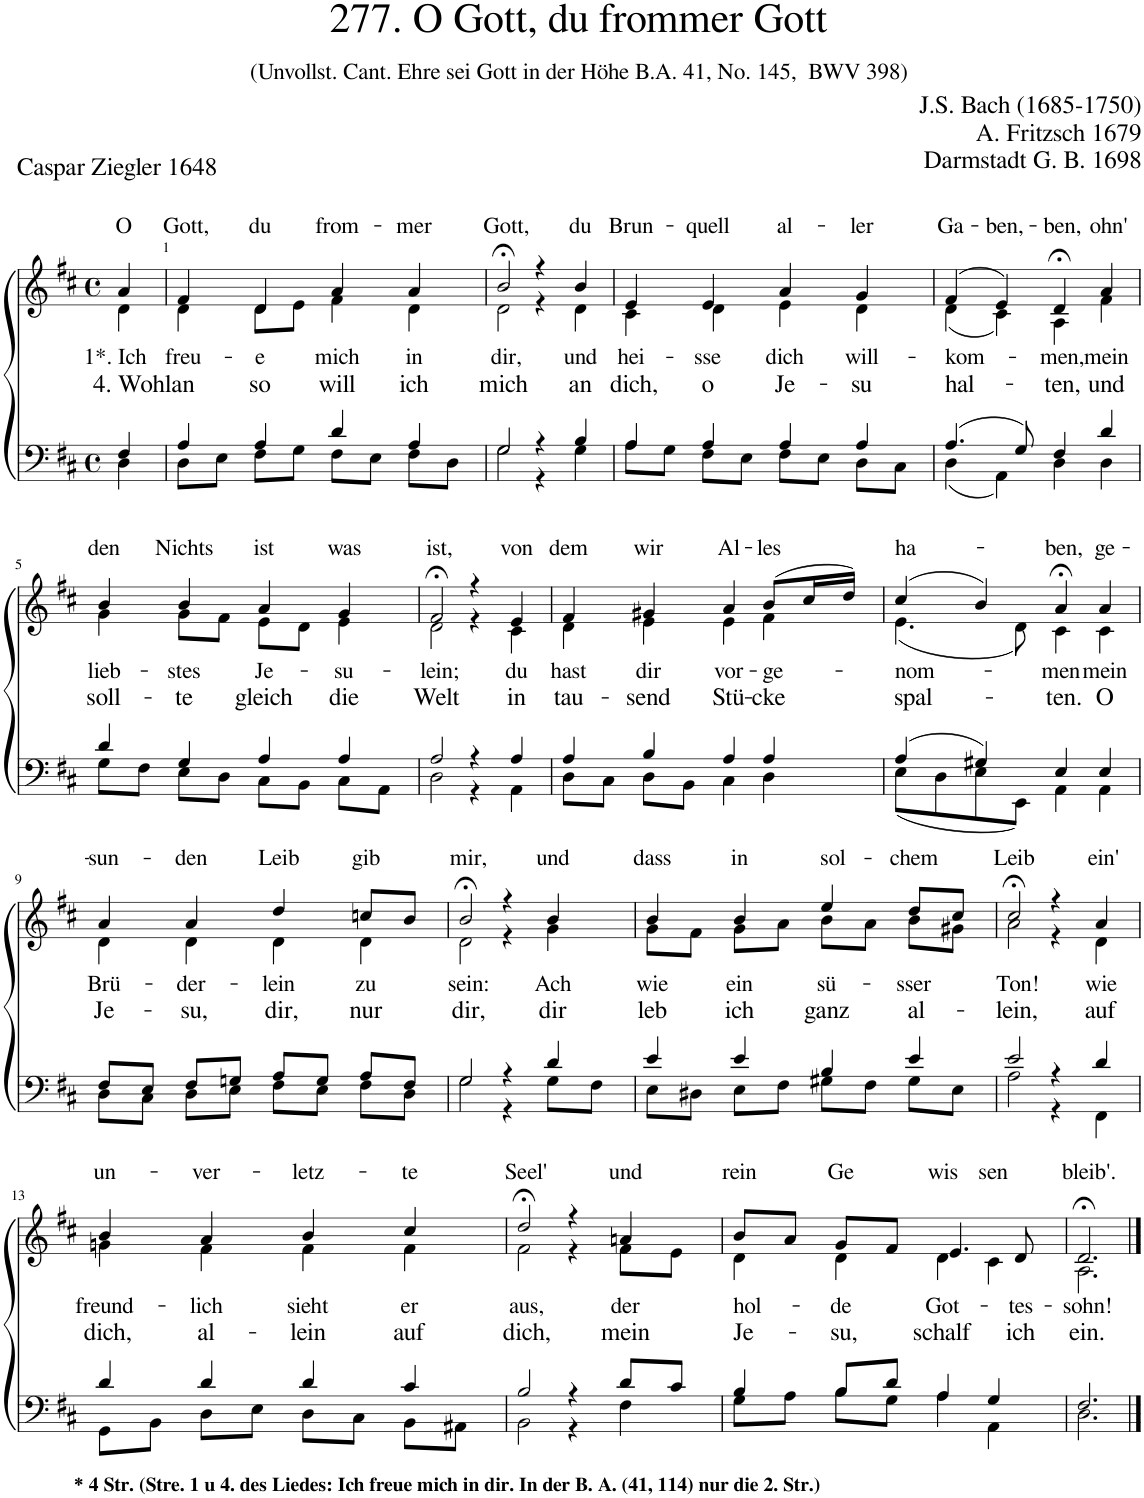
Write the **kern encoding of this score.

**kern	**kern	**text	**text
*part2	*part1	*part1	*part1
*staff2	*staff1	*staff1	*staff1
*I"Tenor/Bass	*I"Soprano/Alto	*	*
*clefF4	*clefG2	*	*
*k[f#c#]	*k[f#c#]	*	*
*M4/4	*M4/4	*	*
*met(c)	*met(c)	*	*
=	=	=	=
*^	*	*	*
!	!	!	!LO:LY:b	!LO:LY:b
*	*	*^	*	*
!	!	!	!	!LO:LY:a	!
4F#/	4D\	4a/	4d\	O	4. Wohl-
=1	=1	=1	=1	=1	=1
!	!	!	!	!LO:LY:b	!LO:LY:b
!	!	!	!	!LO:LY:a	!
4A/	8D\L	4f#/	4d\	Gott,	-an
.	8E\J	.	.	.	.
!	!	!	!	!LO:LY:b	!LO:LY:b
!	!	!	!	!LO:LY:a	!
4A/	8F#\L	4d/	8d\L	du	so
.	8G\J	.	8e\J	.	.
!	!	!	!	!LO:LY:b	!LO:LY:b
!	!	!	!	!LO:LY:a	!
4d/	8F#\L	4a/	4f#\	-from-	will
.	8E\J	.	.	.	.
!	!	!	!	!LO:LY:b	!LO:LY:b
!	!	!	!	!LO:LY:a	!
4A/	8F#\L	4a/	4d\	-mer	ich
.	8D\J	.	.	.	.
=2	=2	=2	=2	=2	=2
!	!	!	!	!LO:LY:b	!LO:LY:b
!	!	!	!	!LO:LY:a	!
2G/	2G\	2b;</	2d\	Gott,	mich
4r	4r	4r	4r	.	.
!	!	!	!	!LO:LY:b	!LO:LY:b
!	!	!	!	!LO:LY:a	!
4B/	4G\	4b/	4d\	du	an
=3	=3	=3	=3	=3	=3
!	!	!	!	!LO:LY:b	!LO:LY:b
!	!	!	!	!LO:LY:a	!
4A/	8A\L	4e/	4c#\	Brun-	dich,
.	8G\J	.	.	.	.
!	!	!	!	!LO:LY:b	!LO:LY:b
!	!	!	!	!LO:LY:a	!
4A/	8F#\L	4e/	4d\	-quell	o
.	8E\J	.	.	.	.
!	!	!	!	!LO:LY:b	!LO:LY:b
!	!	!	!	!LO:LY:a	!
4A/	8F#\L	4a/	4e\	al-	Je-
.	8E\J	.	.	.	.
!	!	!	!	!LO:LY:b	!LO:LY:b
!	!	!	!	!LO:LY:a	!
4A/	8D\L	4g/	4d\	-ler	-su
.	8C#\J	.	.	.	.
=4	=4	=4	=4	=4	=4
!	!	!	!	!LO:LY:b	!LO:LY:b
!	!	!	!	!LO:LY:a	!
(4.A/	(4D\	(4f#/	(4d\	Ga-	hal-
!	!	!	!	!LO:LY:a	!
.	4AA\)	4e/)	4c#\)	-ben,-	.
8G/)	.	.	.	.	.
!	!	!	!	!LO:LY:b	!LO:LY:b
!	!	!	!	!LO:LY:a	!
4F#/	4D\	4d;<,/	4A\	-ben,	-ten,
!	!	!	!	!LO:LY:b	!LO:LY:b
!	!	!	!	!LO:LY:a	!
4d/	4D\	4a/	4f#\	ohn'	und
!!LO:LB:g=z	!!
=5	=5	=5	=5	=5	=5
!	!	!	!	!LO:LY:b	!LO:LY:b
!	!	!	!	!LO:LY:a	!
4d/	8G\L	4b/	4g\	den	soll-
.	8F#\J	.	.	.	.
!	!	!	!	!LO:LY:b	!LO:LY:b
!	!	!	!	!LO:LY:a	!
4G/	8E\L	4b/	8g\L	Nichts	-te
.	8D\J	.	8f#\J	.	.
!	!	!	!	!LO:LY:b	!LO:LY:b
!	!	!	!	!LO:LY:a	!
4A/	8C#\L	4a/	8e\L	ist	gleich
.	8BB\J	.	8d\J	.	.
!	!	!	!	!LO:LY:b	!LO:LY:b
!	!	!	!	!LO:LY:a	!
4A/	8C#\L	4g/	4e\	was	die
.	8AA\J	.	.	.	.
=6	=6	=6	=6	=6	=6
!	!	!	!	!LO:LY:b	!LO:LY:b
!	!	!	!	!LO:LY:a	!
2A/	2D\	2f#;</	2d\	ist,	Welt
4r	4r	4r	4r	.	.
!	!	!	!	!LO:LY:b	!LO:LY:b
!	!	!	!	!LO:LY:a	!
4A/	4AA\	4e/	4c#\	von	in
=7	=7	=7	=7	=7	=7
!	!	!	!	!LO:LY:b	!LO:LY:b
!	!	!	!	!LO:LY:a	!
4A/	8D\L	4f#/	4d\	dem	tau-
.	8C#\J	.	.	.	.
!	!	!	!	!LO:LY:b	!LO:LY:b
!	!	!	!	!LO:LY:a	!
4B/	8D\L	4g#X/	4e\	wir	-send
.	8BB\J	.	.	.	.
!	!	!	!	!LO:LY:b	!LO:LY:b
!	!	!	!	!LO:LY:a	!
4A/	4C#\	4a/	4e\	Al-	Stü-
!	!	!	!	!LO:LY:b	!LO:LY:b
!	!	!	!	!LO:LY:a	!
4A/	4D\	(8b/L	4f#\	-les	-cke
.	.	16cc#/L	.	.	.
.	.	16dd/JJ)	.	.	.
=8	=8	=8	=8	=8	=8
!	!	!	!	!LO:LY:b	!LO:LY:b
!	!	!	!	!LO:LY:a	!
(4A/	(8E\L	(4cc#/	(4.e\	ha-	spal-
.	8D\	.	.	.	.
4G#X/)	8E\	4b/)	.	.	.
.	8EE\J)	.	8d\)	.	.
!	!	!	!	!LO:LY:b	!LO:LY:b
!	!	!	!	!LO:LY:a	!
4E/	4AA\	4a;<,/	4c#\	-ben,	-ten.
!	!	!	!	!LO:LY:b	!LO:LY:b
!	!	!	!	!LO:LY:a	!
4E/	4AA\	4a/	4c#\	ge-	O
!!LO:LB:g=z	!!
=9	=9	=9	=9	=9	=9
!	!	!	!	!LO:LY:b	!LO:LY:b
!	!	!	!	!LO:LY:a	!
8F#/L	8D\L	4a/	4d\	-sun-	Je-
8E/J	8C#\J	.	.	.	.
!	!	!	!	!LO:LY:b	!LO:LY:b
!	!	!	!	!LO:LY:a	!
8F#/L	8D\L	4a/	4d\	-den	-su,
8Gn/J	8E\J	.	.	.	.
!	!	!	!	!LO:LY:b	!LO:LY:b
!	!	!	!	!LO:LY:a	!
8A/L	8F#\L	4dd/	4d\	Leib	dir,
8G/J	8E\J	.	.	.	.
!	!	!	!	!LO:LY:b	!LO:LY:b
!	!	!	!	!LO:LY:a	!
8A/L	8F#\L	8ccn/L	4d\	gib	nur
8F#/J	8D\J	8b/J	.	.	.
=10	=10	=10	=10	=10	=10
!	!	!	!	!LO:LY:b	!LO:LY:b
!	!	!	!	!LO:LY:a	!
2G/	2G\	2b;</	2d\	mir,	dir,
4r	4r	4r	4r	.	.
!	!	!	!	!LO:LY:b	!LO:LY:b
!	!	!	!	!LO:LY:a	!
4d/	8G\L	4b/	4g\	und	dir
.	8F#\J	.	.	.	.
=11	=11	=11	=11	=11	=11
!	!	!	!	!LO:LY:b	!LO:LY:b
!	!	!	!	!LO:LY:a	!
4e/	8E\L	4b/	8g\L	dass	leb
.	8D#X\J	.	8f#\J	.	.
!	!	!	!	!LO:LY:b	!LO:LY:b
!	!	!	!	!LO:LY:a	!
4e/	8E\L	4b/	8g\L	in	ich
.	8F#\J	.	8a\J	.	.
!	!	!	!	!LO:LY:b	!LO:LY:b
!	!	!	!	!LO:LY:a	!
4B/	8G#X\L	4ee/	8b\L	sol-	ganz
.	8F#\J	.	8a\J	.	.
!	!	!	!	!LO:LY:b	!LO:LY:b
!	!	!	!	!LO:LY:a	!
4e/	8G#\L	8dd/L	8b\L	-chem	al-
.	8E\J	8cc#/J	8g#X\J	.	.
=12	=12	=12	=12	=12	=12
!	!	!	!	!LO:LY:b	!LO:LY:b
!	!	!	!	!LO:LY:a	!
2e/	2A\	2cc#;</	2a\	Leib	-lein,
4r	4r	4r	4r	.	.
!	!	!	!	!LO:LY:b	!LO:LY:b
!	!	!	!	!LO:LY:a	!
4d/	4FF#\	4a/	4d\	ein'	auf
!!LO:LB:g=z	!!
=13	=13	=13	=13	=13	=13
!LO:TX:b:B:t=* 4 Str. (Stre. 1 u 4. des Liedes&colon; Ich freue mich in dir. In der B. A. (41, 114) nur die 2. Str.)	!	!	!	!	!
!	!	!	!	!LO:LY:b	!LO:LY:b
!	!	!	!	!LO:LY:a	!
4d/	8GG\L	4b;</	4gn\	un-	dich,
.	8BB\J	.	.	.	.
!	!	!	!	!LO:LY:b	!LO:LY:b
!	!	!	!	!LO:LY:a	!
4d/	8D\L	4a/	4f#\	-ver-	al-
.	8E\J	.	.	.	.
!	!	!	!	!LO:LY:b	!LO:LY:b
!	!	!	!	!LO:LY:a	!
4d/	8D\L	4b/	4f#\	-letz-	-lein
.	8C#\J	.	.	.	.
!	!	!	!	!LO:LY:b	!LO:LY:b
!	!	!	!	!LO:LY:a	!
4c#/	8BB\L	4cc#/	4f#\	-te	auf
.	8AA#X\J	.	.	.	.
=14	=14	=14	=14	=14	=14
!	!	!	!	!LO:LY:b	!LO:LY:b
!	!	!	!	!LO:LY:a	!
2B/	2BB\	2dd;</	2f#\	Seel'	dich,
4r	4r	4r	4r	.	.
!	!	!	!	!LO:LY:b	!LO:LY:b
!	!	!	!	!LO:LY:a	!
8d/L	4F#\	4an/	8f#\L	und	mein
8c#/J	.	.	8e\J	.	.
=15	=15	=15	=15	=15	=15
!	!	!	!	!LO:LY:b	!LO:LY:b
!	!	!	!	!LO:LY:a	!
4B/	8G\L	8b/L	4d\	rein	Je-
.	8A\J	8a/J	.	.	.
!	!	!	!	!LO:LY:b	!LO:LY:b
!	!	!	!	!LO:LY:a	!
8B/L	8B\L	8g/L	4d\	Ge	-su,
8d/J	8G\J	8f#/J	.	.	.
!	!	!	!	!LO:LY:b	!LO:LY:b
!	!	!	!	!LO:LY:a	!
4A/	4A\	4.e/	4d\	wis	schalf
!	!	!	!	!LO:LY:a	!
4G/	4AA\	.	4c#\	sen	.
!	!	!	!	!LO:LY:b	!LO:LY:b
.	.	8d/	.	-tes-	ich
=16	=16	=16	=16	=16	=16
!	!	!	!	!LO:LY:b	!LO:LY:b
!	!	!	!	!LO:LY:a	!
2.F#/	2.D\	2.d;</	2.A\	bleib'.	ein.
*v	*v	*	*	*	*
*	*v	*v	*	*
==	==	==	==
*-	*-	*-	*-
